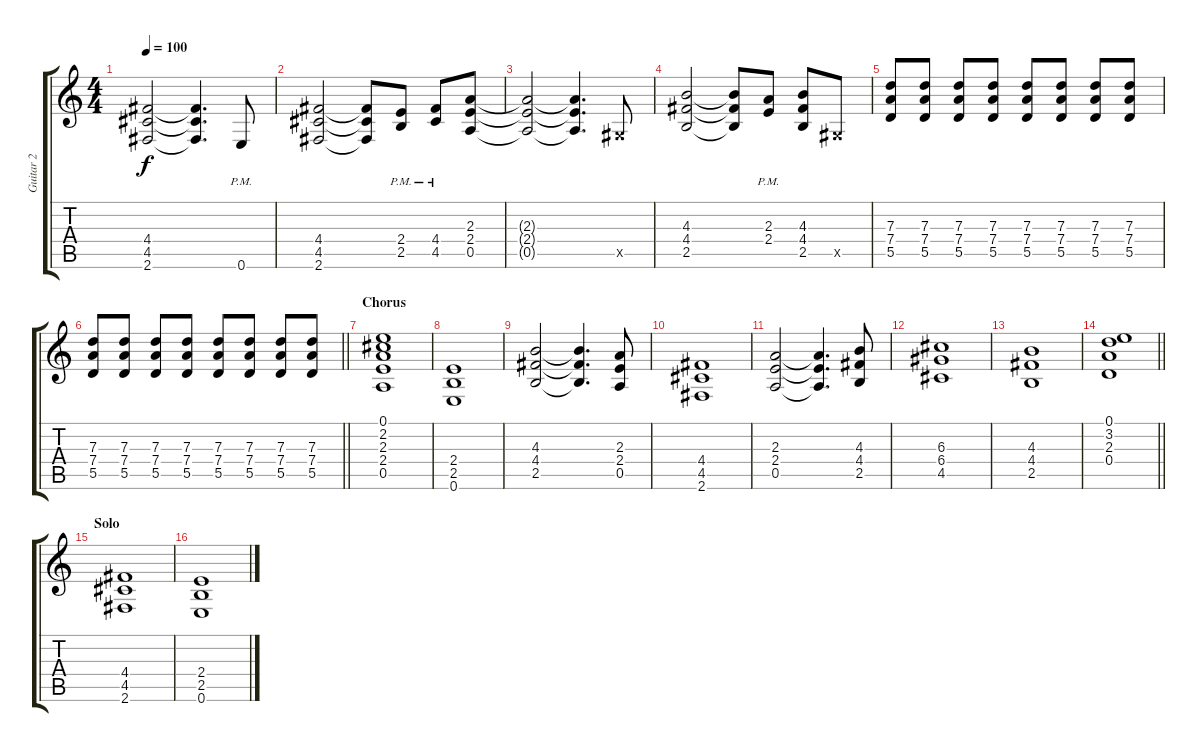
\track ("Guitar 2" "Guitar 2") {instrument distortionguitar}
\staff {score tabs}
\tuning (E4 B3 G3 D3 A2 E2) {hide}
\ts (4 4)
\tempo 100
\clef g2
\ks c
(4.4 4.5 2.6).2{dy f} (4.4{t} 4.5{t} 2.6{t}).4{d} 0.6{pm}.8 |
(4.4 4.5 2.6).2 (4.4{t} 4.5{t} 2.6{t}).8 (2.4{pm} 2.5{pm}).8 (4.4{pm} 4.5{pm}).8 (2.3 2.4 0.5).8 |
(2.3{t} 2.4{t} 0.5{t}).2 (2.3{t} 2.4{t} 0.5{t}).4{d} -1.5{x}.8 |
(4.3 4.4 2.5).2 (4.3{t} 4.4{t} 2.5{t}).8 (2.3{pm} 2.4{pm}).8 (4.3 4.4 2.5).8 -1.5{x}.8 |
(7.3 7.4 5.5).8 (7.3 7.4 5.5).8 (7.3 7.4 5.5).8 (7.3 7.4 5.5).8 (7.3 7.4 5.5).8 (7.3 7.4 5.5).8 (7.3 7.4 5.5).8 (7.3 7.4 5.5).8 |
\barLineRight lightlight
(7.3 7.4 5.5).8 (7.3 7.4 5.5).8 (7.3 7.4 5.5).8 (7.3 7.4 5.5).8 (7.3 7.4 5.5).8 (7.3 7.4 5.5).8 (7.3 7.4 5.5).8 (7.3 7.4 5.5).8 |
\section ("" "Chorus")
(0.1 2.2 2.3 2.4 0.5).1 |
(2.4 2.5 0.6).1 |
(4.3 4.4 2.5).2 (4.3{t} 4.4{t} 2.5{t}).4{d} (2.3 2.4 0.5).8 |
(4.4 4.5 2.6).1 |
(2.3 2.4 0.5).2 (2.3{t} 2.4{t} 0.5{t}).4{d} (4.3 4.4 2.5).8 |
(6.3 6.4 4.5).1 |
(4.3 4.4 2.5).1 |
\barLineRight lightlight
(0.1 3.2 2.3 0.4).1 |
\section ("" "Solo")
(4.4 4.5 2.6).1 |
(2.4 2.5 0.6).1
